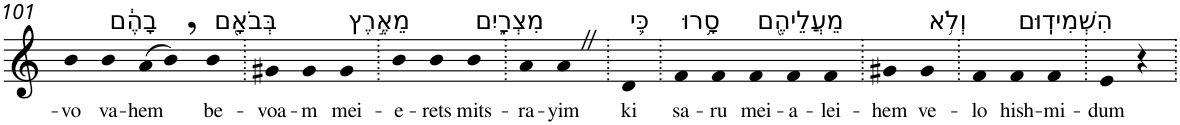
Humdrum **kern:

**kern	**text
*part1	*part1
*staff1	*staff1
*I"Piano	*
*I'Pno	*
!!LO:PB:g=z
*clefG2	*
*k[]	*
=101	=101
!	!LO:LY:b
4b	-vo
!LO:TX:a:t=בָהֶ֔ם	!
!	!LO:LY:b
4b	va-
!	!LO:LY:b
(>8a	-hem
8b,)	.
!LO:TX:a:t=בְּבֹאָ֖ם	!
!	!LO:LY:b
4b	be-
=102.	=102.
!	!LO:LY:b
4g#X	-voa-
!	!LO:LY:b
4g#	-m
!LO:TX:a:t=מֵאֶ֣רֶץ	!
!	!LO:LY:b
4g#	mei-
=103.	=103.
!	!LO:LY:b
4b	-e-
!	!LO:LY:b
4b	-rets
!LO:TX:a:t=מִצְרָ֑יִם	!
!	!LO:LY:b
4b	mits-
=104.	=104.
!	!LO:LY:b
4a	-ra-
!	!LO:LY:b
4aZ	-yim
=105.	=105.
!LO:TX:a:t=כִּ֛י	!
!	!LO:LY:b
4d	ki
=106.	=106.
!LO:TX:a:t=סָ֥רוּ	!
!	!LO:LY:b
4f	sa-
!	!LO:LY:b
4f	-ru
!LO:TX:a:t=מֵעֲלֵיהֶ֖ם	!
!	!LO:LY:b
4f	mei-
!	!LO:LY:b
4f	-a-
!	!LO:LY:b
4f	-lei-
=107.	=107.
!	!LO:LY:b
4g#X	-hem
!LO:TX:a:t=וְלֹ֥א	!
!	!LO:LY:b
4g#	ve-
=108.	=108.
!	!LO:LY:b
4f	-lo
!LO:TX:a:t=הִשְׁמִידֽוּם	!
!	!LO:LY:b
4f	hish-
!	!LO:LY:b
4f	-mi-
=109.	=109.
!	!LO:LY:b
4e	-dum
4r	.
=.	=.
*-	*-
